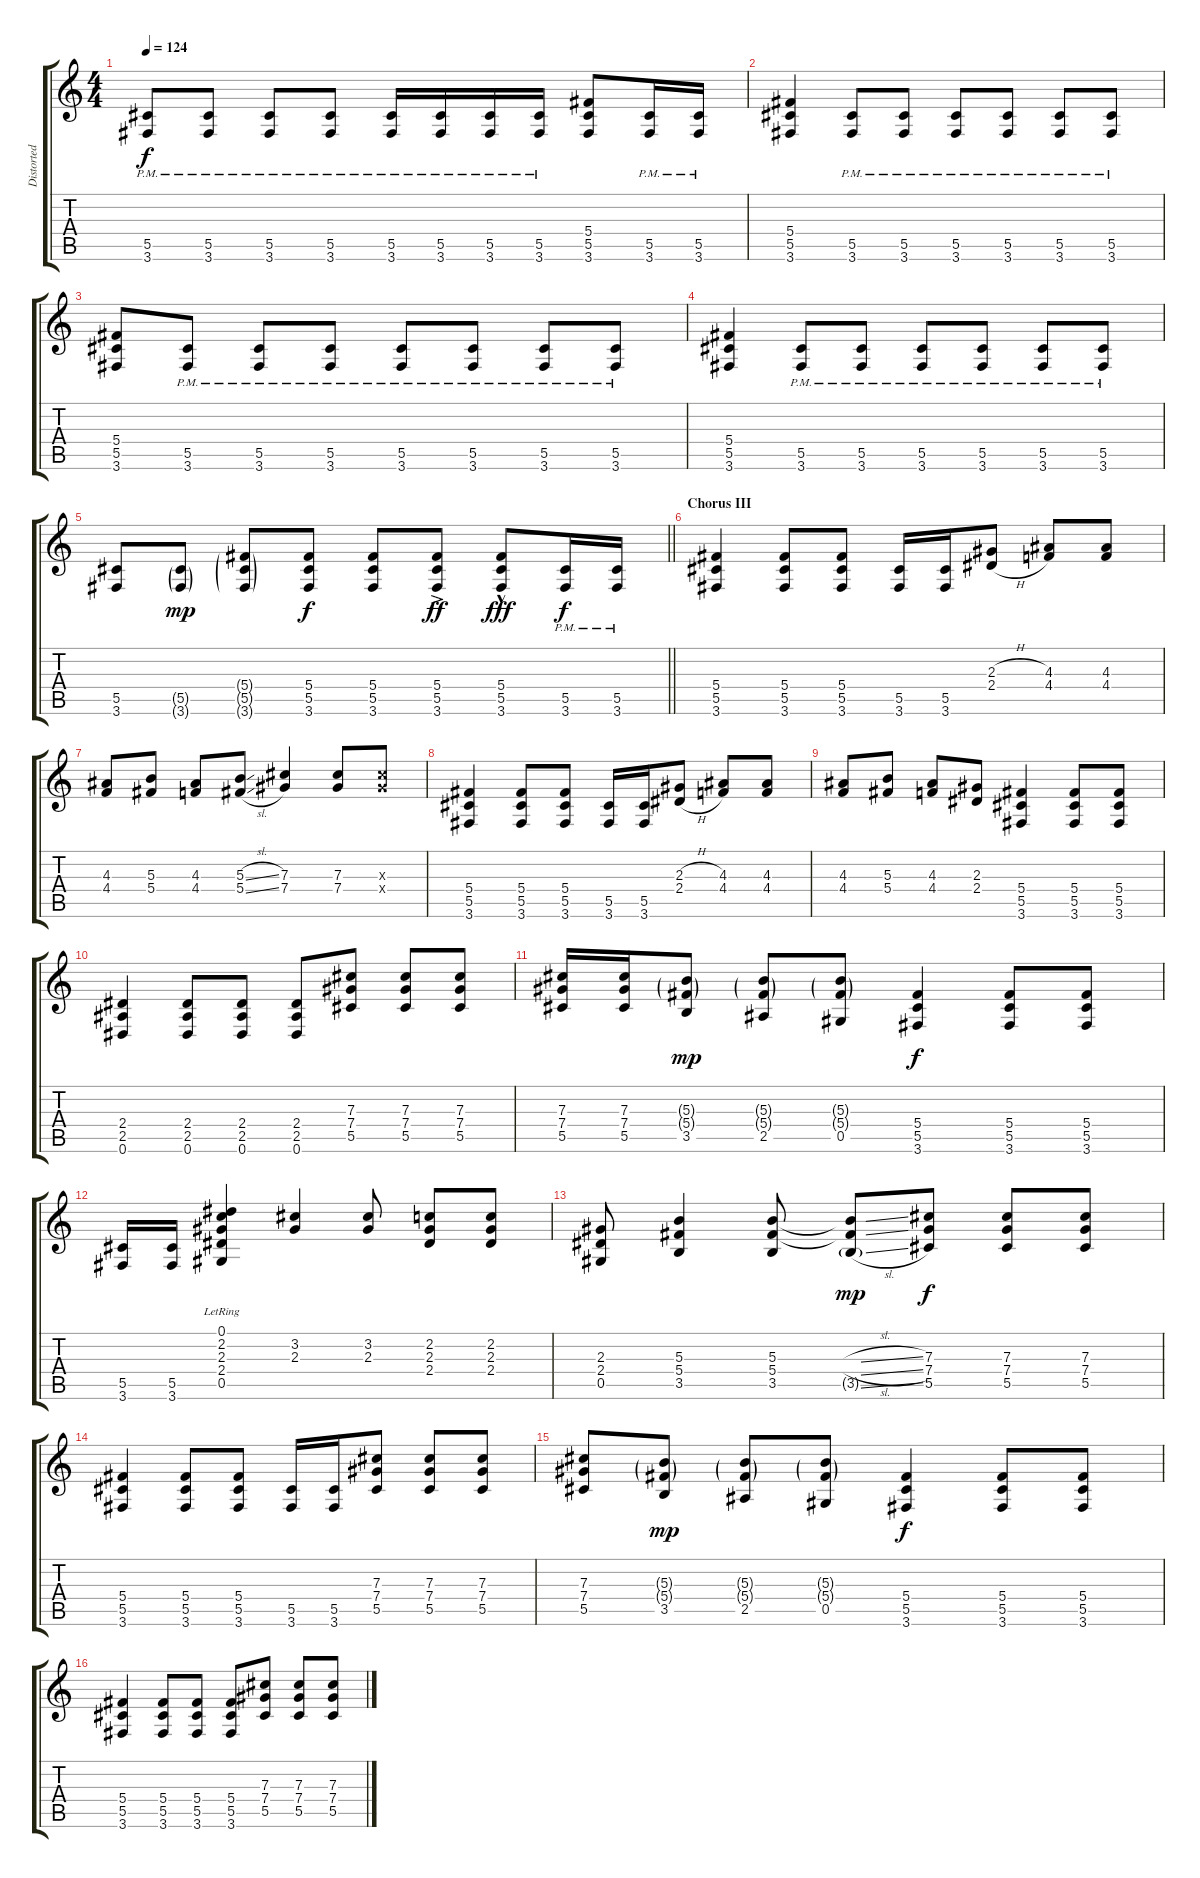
\track ("Distorted II" "Distorted ") {instrument distortionguitar}
\staff {score tabs}
\tuning (Eb4 Bb3 Gb3 Db3 Ab2 Eb2) {hide}
\ts (4 4)
\tempo 124
\clef g2
\ks c
(5.5{pm} 3.6{pm}).8{dy f} (5.5{pm} 3.6{pm}).8 (5.5{pm} 3.6{pm}).8 (5.5{pm} 3.6{pm}).8 (5.5{pm} 3.6{pm}).16 (5.5{pm} 3.6{pm}).16 (5.5{pm} 3.6{pm}).16 (5.5{pm} 3.6{pm}).16 (5.4 5.5 3.6).8 (5.5{pm} 3.6{pm}).16 (5.5{pm} 3.6{pm}).16 |
(5.4 5.5 3.6).4 (5.5{pm} 3.6{pm}).8 (5.5{pm} 3.6{pm}).8 (5.5{pm} 3.6{pm}).8 (5.5{pm} 3.6{pm}).8 (5.5{pm} 3.6{pm}).8 (5.5{pm} 3.6{pm}).8 |
(5.4 5.5 3.6).8 (5.5{pm} 3.6{pm}).8 (5.5{pm} 3.6{pm}).8 (5.5{pm} 3.6{pm}).8 (5.5{pm} 3.6{pm}).8 (5.5{pm} 3.6{pm}).8 (5.5{pm} 3.6{pm}).8 (5.5{pm} 3.6{pm}).8 |
(5.4 5.5 3.6).4 (5.5{pm} 3.6{pm}).8 (5.5{pm} 3.6{pm}).8 (5.5{pm} 3.6{pm}).8 (5.5{pm} 3.6{pm}).8 (5.5{pm} 3.6{pm}).8 (5.5{pm} 3.6{pm}).8 |
\barLineRight lightlight
(5.5 3.6).8 (5.5{g} 3.6{g}).8{dy mp} (5.4{g} 5.5{g} 3.6{g}).8 (5.4 5.5 3.6).8{dy f} (5.4 5.5 3.6).8 (5.4 5.5{ac} 3.6{ac}).8{dy ff} (5.4{hac} 5.5{hac} 3.6{hac}).8{dy fff} (5.5{pm} 3.6{pm}).16{dy f} (5.5{pm} 3.6{pm}).16 |
\section ("" "Chorus III")
(5.4 5.5 3.6).4{volume 11} (5.4 5.5 3.6).8 (5.4 5.5 3.6).8 (5.5 3.6).16 (5.5 3.6).16 (2.3{h} 2.4{h}).8 (4.3 4.4).8 (4.3 4.4).8 |
(4.3 4.4).8 (5.3 5.4).8 (4.3 4.4).8 (5.3{sl} 5.4{sl}).8 (7.3 7.4).4 (7.3 7.4).8 (7.3{x} 7.4{x}).8 |
(5.4 5.5 3.6).4 (5.4 5.5 3.6).8 (5.4 5.5 3.6).8 (5.5 3.6).16 (5.5 3.6).16 (2.3{h} 2.4{h}).8 (4.3 4.4).8 (4.3 4.4).8 |
(4.3 4.4).8 (5.3 5.4).8 (4.3 4.4).8 (2.3 2.4).8 (5.4 5.5 3.6).4 (5.4 5.5 3.6).8 (5.4 5.5 3.6).8 |
(2.4 2.5 0.6).4 (2.4 2.5 0.6).8 (2.4 2.5 0.6).8 (2.4 2.5 0.6).8 (7.3 7.4 5.5).8 (7.3 7.4 5.5).8 (7.3 7.4 5.5).8 |
(7.3 7.4 5.5).16 (7.3 7.4 5.5).16 (5.3{g} 5.4{g} 3.5).8{dy mp} (5.3{g} 5.4{g} 2.5).8 (5.3{g} 5.4{g} 0.5).8 (5.4 5.5 3.6).4{dy f} (5.4 5.5 3.6).8 (5.4 5.5 3.6).8 |
(5.5 3.6).16 (5.5 3.6).16 (0.1 2.2 2.3 2.4{lr} 0.5{lr}).4 (3.2 2.3).4 (3.2 2.3).8 (2.2 2.3 2.4).8 (2.2 2.3 2.4).8 |
(2.3 2.4 0.5).8 (5.3 5.4 3.5).4 (5.3 5.4 3.5).8 (5.3{sl t} 5.4{sl t} 3.5{sl g}).8{dy mp} (7.3 7.4 5.5).8{dy f} (7.3 7.4 5.5).8 (7.3 7.4 5.5).8 |
(5.4 5.5 3.6).4 (5.4 5.5 3.6).8 (5.4 5.5 3.6).8 (5.5 3.6).16 (5.5 3.6).16 (7.3 7.4 5.5).8 (7.3 7.4 5.5).8 (7.3 7.4 5.5).8 |
(7.3 7.4 5.5).8 (5.3{g} 5.4{g} 3.5).8{dy mp} (5.3{g} 5.4{g} 2.5).8 (5.3{g} 5.4{g} 0.5).8 (5.4 5.5 3.6).4{dy f} (5.4 5.5 3.6).8 (5.4 5.5 3.6).8 |
(5.4 5.5 3.6).4 (5.4 5.5 3.6).8 (5.4 5.5 3.6).8 (5.4 5.5 3.6).8 (7.3 7.4 5.5).8 (7.3 7.4 5.5).8 (7.3 7.4 5.5).8
